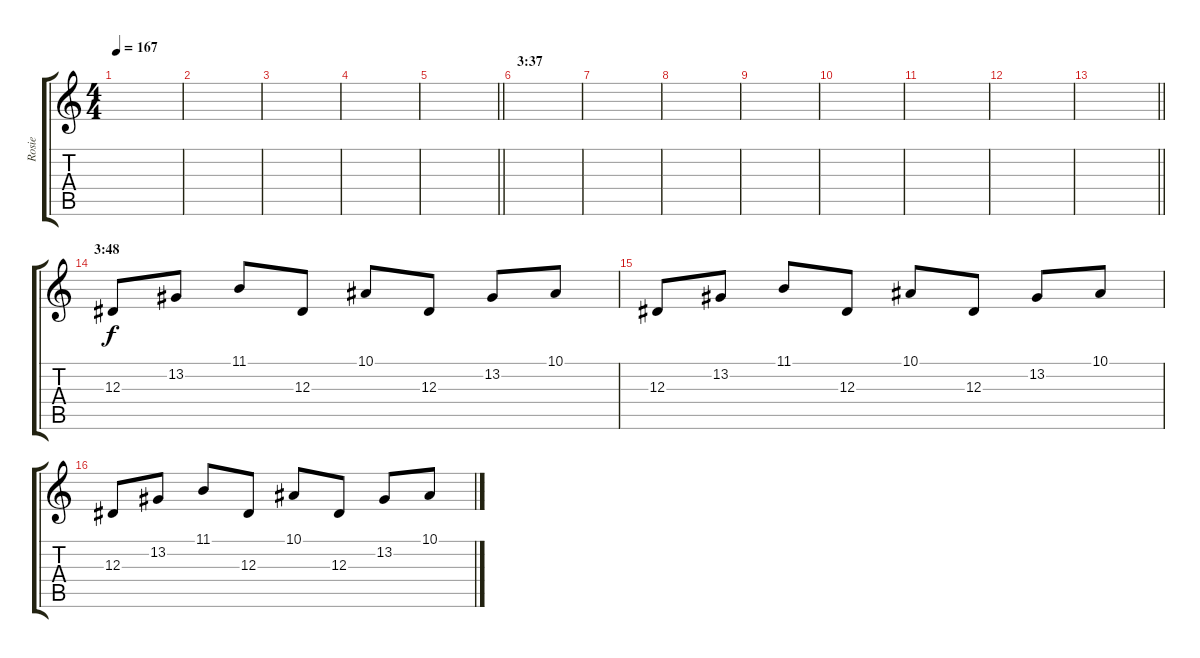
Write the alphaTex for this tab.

\track ("Rosie" "Rosie") {instrument pizzicatostrings}
\staff {score tabs}
\tuning (C4 G3 Eb3 Bb2 F2 C2) {hide}
\ts (4 4)
\tempo 167
\clef g2
\ks c
|
|
|
|
\barLineRight lightlight
|
\section ("" "3:37")
|
|
|
|
|
|
|
\barLineRight lightlight
|
\section ("" "3:48")
12.3.8 13.2.8 11.1.8 12.3.8 10.1.8 12.3.8 13.2.8 10.1.8 |
12.3.8 13.2.8 11.1.8 12.3.8 10.1.8 12.3.8 13.2.8 10.1.8 |
12.3.8 13.2.8 11.1.8 12.3.8 10.1.8 12.3.8 13.2.8 10.1.8
